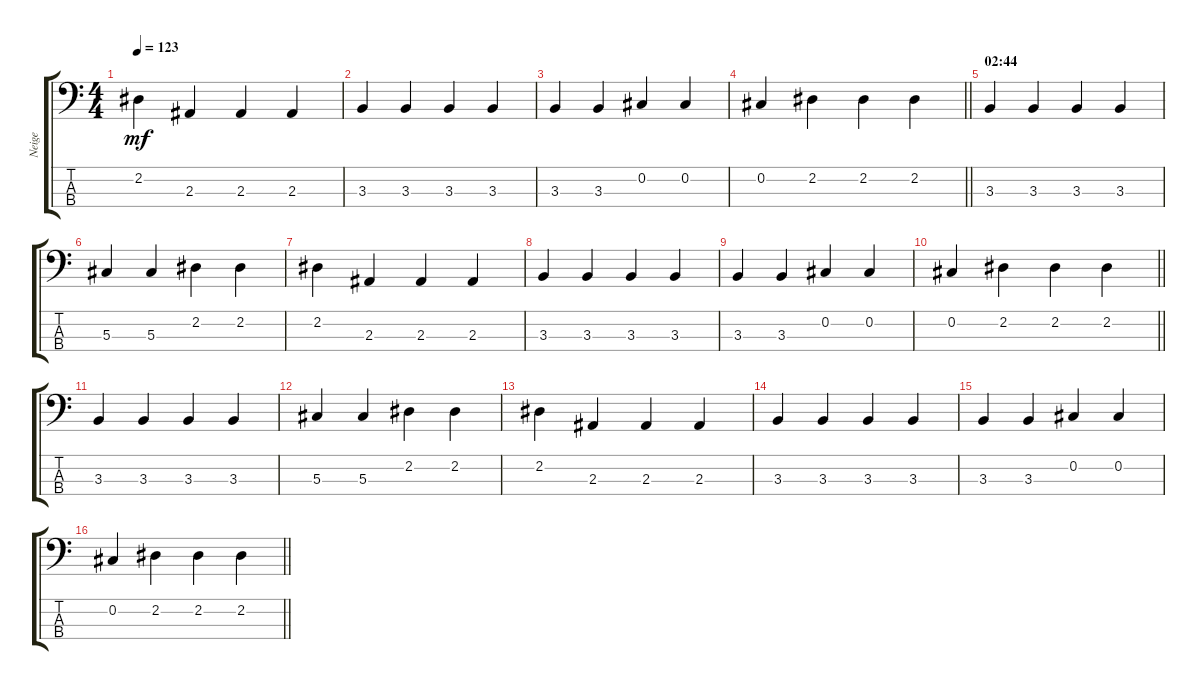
\track ("Neige" "Neige") {instrument electricbassfinger}
\staff {score tabs}
\tuning (Gb2 Db2 Ab1 Eb1) {hide}
\ts (4 4)
\tempo 123
\clef f4
\ks c
2.2.4{dy mf} 2.3.4 2.3.4 2.3.4 |
3.3.4 3.3.4 3.3.4 3.3.4 |
3.3.4 3.3.4 0.2.4 0.2.4 |
\barLineRight lightlight
0.2.4 2.2.4 2.2.4 2.2.4 |
\section ("" "02:44")
3.3.4 3.3.4 3.3.4 3.3.4 |
5.3.4 5.3.4 2.2.4 2.2.4 |
2.2.4 2.3.4 2.3.4 2.3.4 |
3.3.4 3.3.4 3.3.4 3.3.4 |
3.3.4 3.3.4 0.2.4 0.2.4 |
\barLineRight lightlight
0.2.4 2.2.4 2.2.4 2.2.4 |
3.3.4 3.3.4 3.3.4 3.3.4 |
5.3.4 5.3.4 2.2.4 2.2.4 |
2.2.4 2.3.4 2.3.4 2.3.4 |
3.3.4 3.3.4 3.3.4 3.3.4 |
3.3.4 3.3.4 0.2.4 0.2.4 |
\barLineRight lightlight
0.2.4 2.2.4 2.2.4 2.2.4
